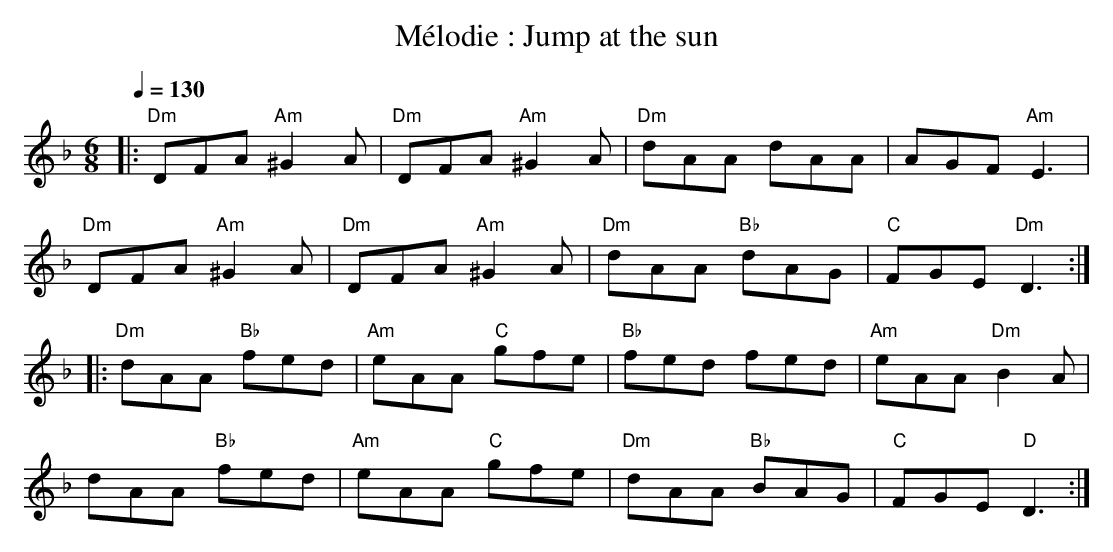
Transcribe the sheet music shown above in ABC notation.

X:1
T:Mélodie : Jump at the sun
L:1/8
Q:1/4=130
M:6/8
K:F
|: "Dm"DFA "Am"^G2 A|"Dm"DFA "Am"^G2 A|"Dm"dAA dAA|AGF "Am"E3|
"Dm"DFA "Am"^G2 A|"Dm"DFA "Am"^G2 A|"Dm"dAA "Bb"dAG|"C"FGE "Dm"D3::
"Dm"dAA "Bb"fed|"Am"eAA "C"gfe|"Bb"fed fed|"Am"eAA "Dm"B2A|
dAA "Bb"fed|"Am"eAA "C"gfe|"Dm"dAA "Bb"BAG|"C"FGE "D"D3:|
